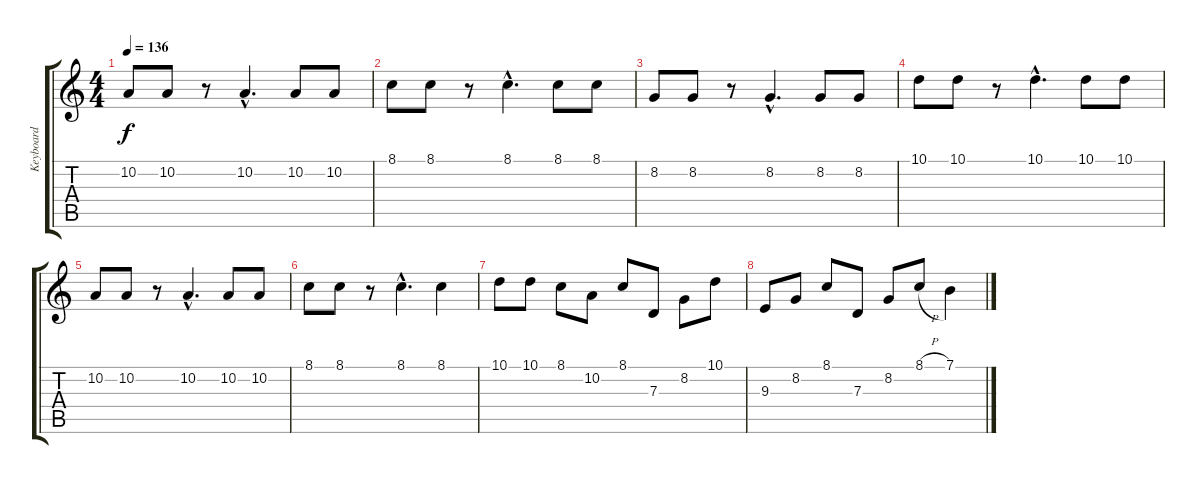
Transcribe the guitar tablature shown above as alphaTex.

\track ("Keyboard" "Keyboard") {instrument electricpiano2}
\staff {score tabs}
\tuning (E4 B3 G3 D3 A2 E2) {hide}
\ts (4 4)
\tempo 136
\clef g2
\ks c
10.2.8{dy f} 10.2.8 r.8 10.2{hac}.4{d} 10.2.8 10.2.8 |
8.1.8 8.1.8 r.8 8.1{hac}.4{d} 8.1.8 8.1.8 |
8.2.8 8.2.8 r.8 8.2{hac}.4{d} 8.2.8 8.2.8 |
10.1.8 10.1.8 r.8 10.1{hac}.4{d} 10.1.8 10.1.8 |
10.2.8 10.2.8 r.8 10.2{hac}.4{d} 10.2.8 10.2.8 |
8.1.8 8.1.8 r.8 8.1{hac}.4{d} 8.1.4 |
10.1.8 10.1.8 8.1.8 10.2.8 8.1.8 7.3.8 8.2.8 10.1.8 |
9.3.8 8.2.8 8.1.8 7.3.8 8.2.8 8.1{h}.8 7.1.4
